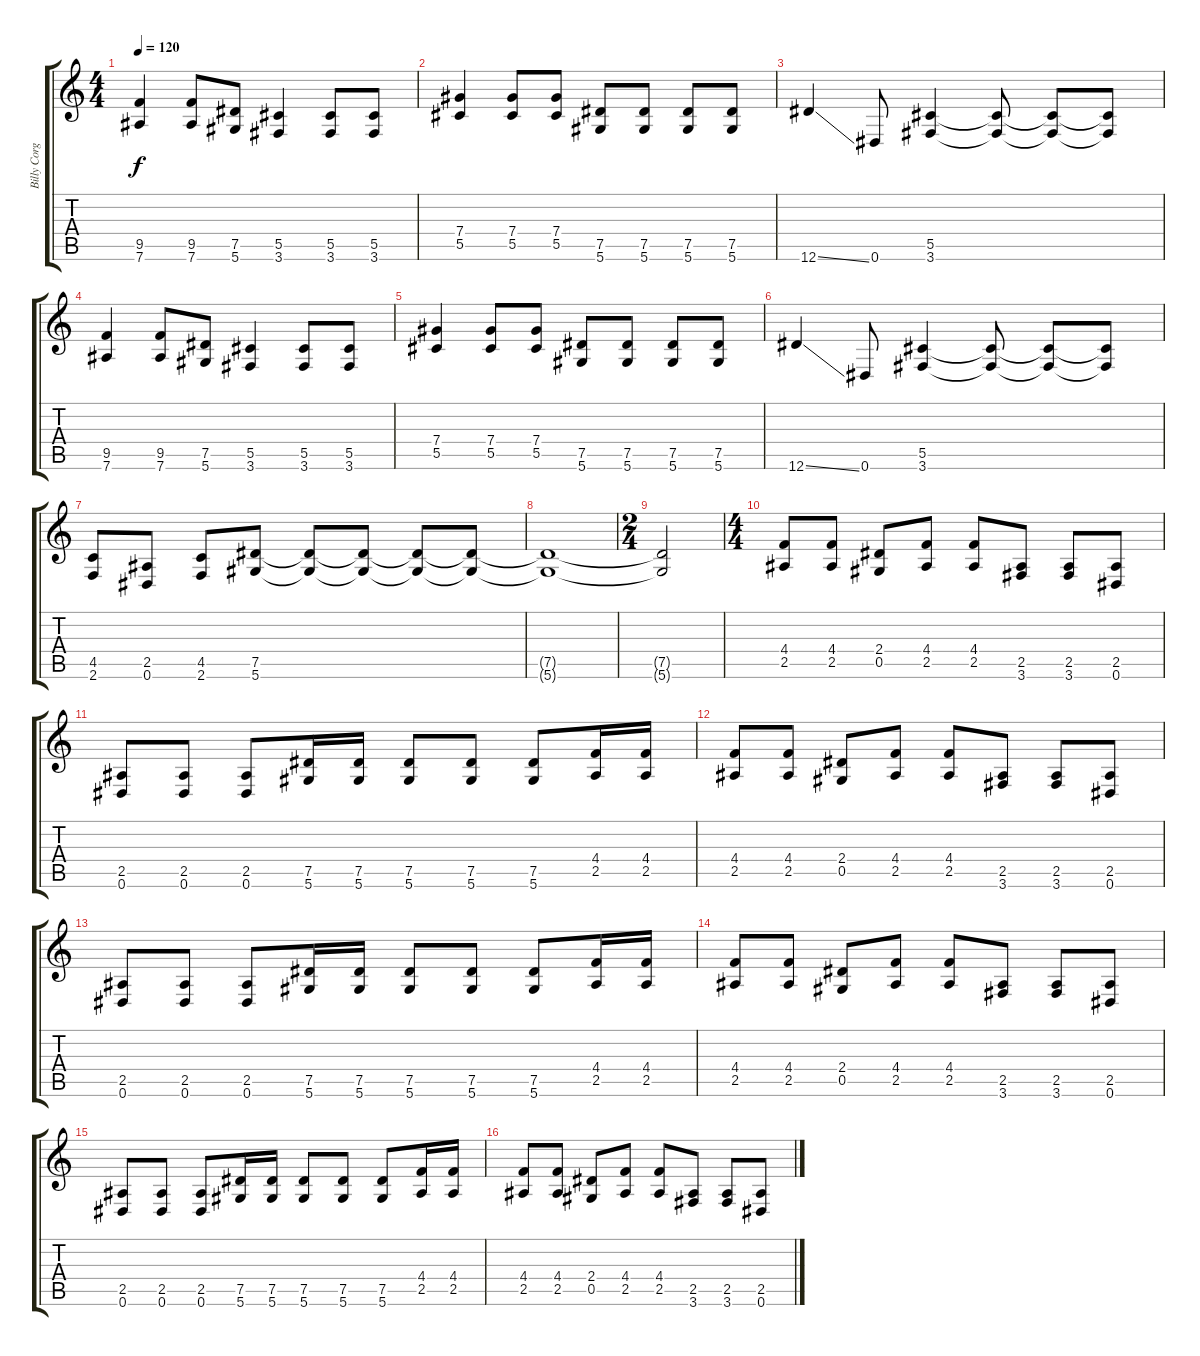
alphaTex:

\track ("Billy Corgan" "Billy Corg") {instrument electricguitarjazz}
\staff {score tabs}
\tuning (Eb4 Bb3 Gb3 Db3 Ab2 Eb2) {hide}
\ts (4 4)
\tempo 120
\clef g2
\ks c
(9.5 7.6).4{dy f} (9.5 7.6).8 (7.5 5.6).8 (5.5 3.6).4 (5.5 3.6).8 (5.5 3.6).8 |
(7.4 5.5).4 (7.4 5.5).8 (7.4 5.5).8 (7.5 5.6).8 (7.5 5.6).8 (7.5 5.6).8 (7.5 5.6).8 |
12.6{ss}.4 0.6.8 (5.5 3.6).4 (5.5{t} 3.6{t}).8 (5.5{t} 3.6{t}).8 (5.5{t} 3.6{t}).8 |
(9.5 7.6).4 (9.5 7.6).8 (7.5 5.6).8 (5.5 3.6).4 (5.5 3.6).8 (5.5 3.6).8 |
(7.4 5.5).4 (7.4 5.5).8 (7.4 5.5).8 (7.5 5.6).8 (7.5 5.6).8 (7.5 5.6).8 (7.5 5.6).8 |
12.6{ss}.4 0.6.8 (5.5 3.6).4 (5.5{t} 3.6{t}).8 (5.5{t} 3.6{t}).8 (5.5{t} 3.6{t}).8 |
(4.5 2.6).8 (2.5 0.6).8 (4.5 2.6).8 (7.5 5.6).8 (7.5{t} 5.6{t}).8 (7.5{t} 5.6{t}).8 (7.5{t} 5.6{t}).8 (7.5{t} 5.6{t}).8 |
(7.5{t} 5.6{t}).1 |
\ts (2 4)
(7.5{t} 5.6{t}).2 |
\ts (4 4)
(4.4 2.5).8{volume 12 instrument electricguitarjazz} (4.4 2.5).8 (2.4 0.5).8 (4.4 2.5).8 (4.4 2.5).8 (2.5 3.6).8 (2.5 3.6).8 (2.5 0.6).8 |
(2.5 0.6).8 (2.5 0.6).8 (2.5 0.6).8 (7.5 5.6).16 (7.5 5.6).16 (7.5 5.6).8 (7.5 5.6).8 (7.5 5.6).8 (4.4 2.5).16 (4.4 2.5).16 |
(4.4 2.5).8 (4.4 2.5).8 (2.4 0.5).8 (4.4 2.5).8 (4.4 2.5).8 (2.5 3.6).8 (2.5 3.6).8 (2.5 0.6).8 |
(2.5 0.6).8 (2.5 0.6).8 (2.5 0.6).8 (7.5 5.6).16 (7.5 5.6).16 (7.5 5.6).8 (7.5 5.6).8 (7.5 5.6).8 (4.4 2.5).16 (4.4 2.5).16 |
(4.4 2.5).8 (4.4 2.5).8 (2.4 0.5).8 (4.4 2.5).8 (4.4 2.5).8 (2.5 3.6).8 (2.5 3.6).8 (2.5 0.6).8 |
(2.5 0.6).8 (2.5 0.6).8 (2.5 0.6).8 (7.5 5.6).16 (7.5 5.6).16 (7.5 5.6).8 (7.5 5.6).8 (7.5 5.6).8 (4.4 2.5).16 (4.4 2.5).16 |
(4.4 2.5).8 (4.4 2.5).8 (2.4 0.5).8 (4.4 2.5).8 (4.4 2.5).8 (2.5 3.6).8 (2.5 3.6).8 (2.5 0.6).8
